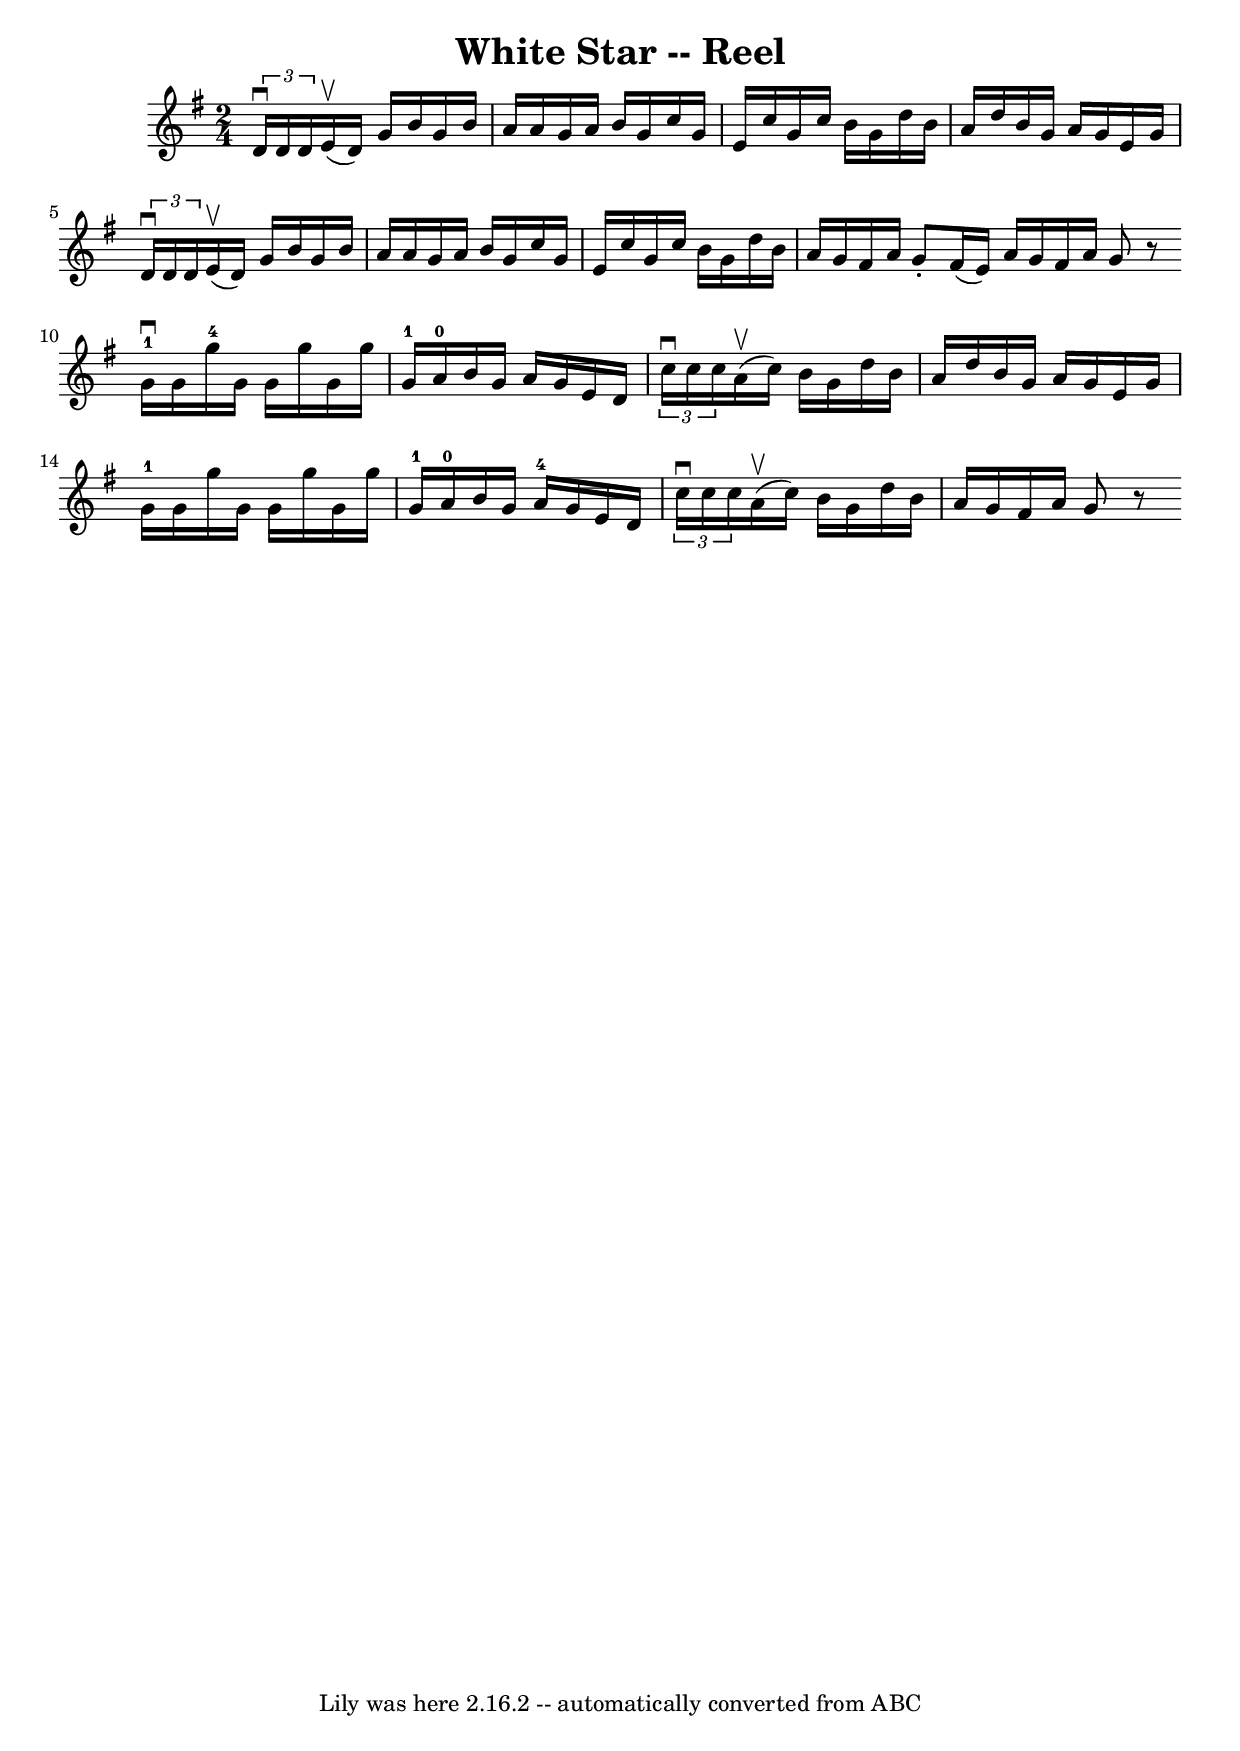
\version "2.16.2"
\include "Mammoth.ily"
\header {
  %% book = "Ryan's Mammoth Collection"
  crossRefNumber = "1"
  footnotes = "\\\\313"
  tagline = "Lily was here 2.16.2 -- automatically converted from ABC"
  title = "White Star -- Reel"

}
voicedefault =  {


  \time 2/4 
  \key g \major   \times 2/3 { d'16^\downbow d'16 d'16  
			     }   
  e'16^\upbow(d'16) g'16 b'16 g'16 b'16    |
  a'16    
  a'16 g'16 a'16 b'16 g'16 c''16 g'16    |
  e'16    
  c''16 g'16 c''16 b'16 g'16 d''16 b'16    |
  a'16    
  d''16 b'16 g'16 a'16 g'16 e'16 g'16    |
  
  \times 2/3 { d'16^\downbow d'16 d'16  
	     } e'16^\upbow(d'16)   
  g'16 b'16 g'16 b'16    |
  a'16 a'16 g'16 a'16 b'16 
  g'16 c''16 g'16    |
  e'16 c''16 g'16 c''16    
  b'16 g'16 d''16 b'16    |
  a'16 g'16 fis'16 a'16    
  g'8 -. fis'16 (e'16)   \bar ":|" a'16 g'16 fis'16 a'16    
  g'8    r8 \bar "||"     \bar "|:" g'16-1^\downbow g'16 g''16-4   
  g'16 g'16 g''16 g'16 g''16    |
  g'16-1 a'16-0   
  b'16 g'16 a'16 g'16 e'16 d'16    |
  \times 2/3 { c''16 
	       ^\downbow c''16 c''16  
	     } a'16^\upbow(c''16) b'16 g'16    
  d''16 b'16    |
  a'16 d''16 b'16 g'16 a'16 g'16    
  e'16 g'16    |
  g'16-1 g'16 g''16 g'16 g'16    
  g''16 g'16 g''16    |
  g'16-1 a'16-0 b'16 g'16     
  a'16-4 g'16 e'16 d'16    |
  \times 2/3 { c''16^\downbow  
	       c''16 c''16  
	     } a'16^\upbow(c''16) b'16 g'16 d''16 b'16  
  |
  a'16 g'16 fis'16 a'16 g'8    r8   \bar ":|"   

}

\score{
  <<

    \context Staff="default"
    {
      \voicedefault 
      
    }

  >>
  \layout {
    
  }
  \midi {
  }

}
